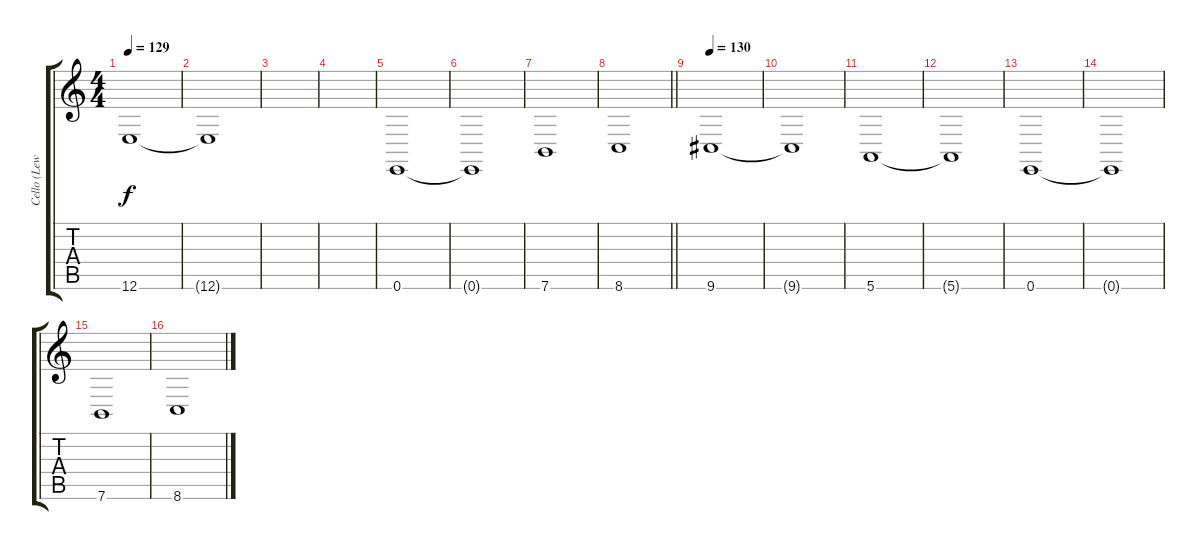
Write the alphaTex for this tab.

\track ("Cello (Lewis Patzner)" "Cello (Lew") {instrument cello}
\staff {score tabs}
\tuning (E4 B3 G3 D3 A2 E2) {hide}
\ts (4 4)
\tempo 129
\clef g2
\ks c
12.6{t}.1{dy f} |
12.6{t}.1 |
|
|
0.6.1 |
0.6{t}.1 |
7.6.1 |
\barLineRight lightlight
8.6.1 |
\tempo 130
9.6.1 |
9.6{t}.1 |
5.6.1 |
5.6{t}.1 |
0.6.1 |
0.6{t}.1 |
7.6.1 |
8.6.1
